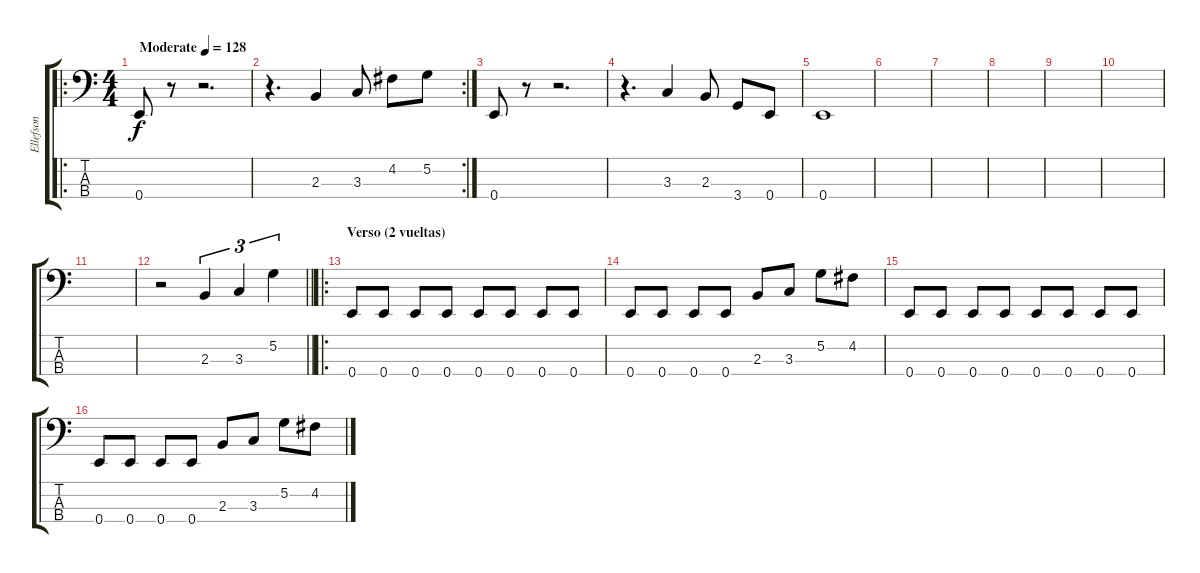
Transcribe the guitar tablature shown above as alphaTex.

\track ("Ellefson" "Ellefson") {instrument electricbassfinger}
\staff {score tabs}
\tuning (G2 D2 A1 E1) {hide}
\ro
\ts (4 4)
\tempo (128 "Moderate")
\clef f4
\ks c
0.4.8{dy f instrument electricbassfinger} r.8 r.2{d} |
\rc 2
r.4{d} 2.3.4 3.3.8 4.2.8 5.2.8 |
0.4.8 r.8 r.2{d} |
r.4{d} 3.3.4 2.3.8 3.4.8 0.4.8 |
0.4.1 |
|
|
|
|
|
|
\barLineRight lightlight
r.2 2.3.4{tu (3 2)} 3.3.4{tu (3 2)} 5.2.4{tu (3 2)} |
\ro
\section ("" "Verso (2 vueltas)")
0.4.8 0.4.8 0.4.8 0.4.8 0.4.8 0.4.8 0.4.8 0.4.8 |
0.4.8 0.4.8 0.4.8 0.4.8 2.3.8 3.3.8 5.2.8 4.2.8 |
0.4.8 0.4.8 0.4.8 0.4.8 0.4.8 0.4.8 0.4.8 0.4.8 |
0.4.8 0.4.8 0.4.8 0.4.8 2.3.8 3.3.8 5.2.8 4.2.8
